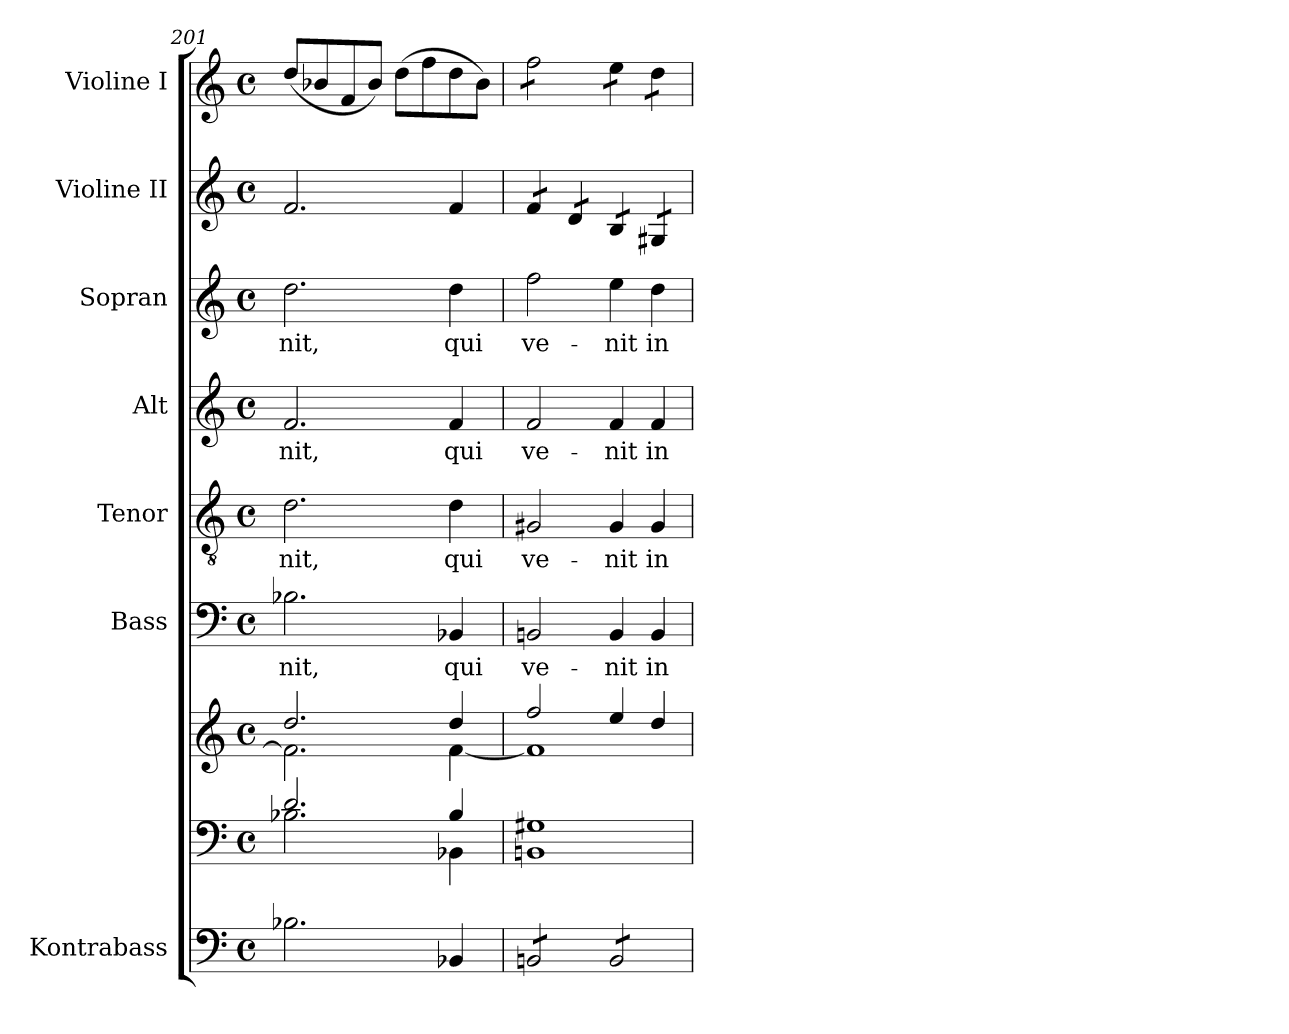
**kern	**kern	**kern	**kern	**text	**kern	**text	**kern	**text	**kern	**text	**kern	**kern
*part8	*part7	*part7	*part6	*part6	*part5	*part5	*part4	*part4	*part3	*part3	*part2	*part1
*staff9	*staff8	*staff7	*staff6	*staff6	*staff5	*staff5	*staff4	*staff4	*staff3	*staff3	*staff2	*staff1
*I"Kontrabass	*	*	*I"Bass	*	*I"Tenor	*	*I"Alt	*	*I"Sopran	*	*I"Violine II	*I"Violine I
*I'Kb.	*	*	*I'B.	*	*I'T.	*	*I'A.	*	*I'S.	*	*I'Vl. II	*I'Vl. I
*clefF4	*clefF4	*clefG2	*clefF4	*	*clefGv2	*	*clefG2	*	*clefG2	*	*clefG2	*clefG2
*ITrd7c12	*	*	*	*	*	*	*	*	*	*	*	*
*k[]	*k[]	*k[]	*k[]	*	*k[]	*	*k[]	*	*k[]	*	*k[]	*k[]
*C:	*C:	*C:	*C:	*	*C:	*	*C:	*	*C:	*	*C:	*C:
*M4/4	*M4/4	*M4/4	*M4/4	*	*M4/4	*	*M4/4	*	*M4/4	*	*M4/4	*M4/4
*met(c)	*met(c)	*met(c)	*met(c)	*	*met(c)	*	*met(c)	*	*met(c)	*	*met(c)	*met(c)
=201	=201	=201	=201	=201	=201	=201	=201	=201	=201	=201	=201	=201
*	*^	*^	*	*	*	*	*	*	*	*	*	*
!	!	!	!	!	!	!LO:LY:b	!	!LO:LY:b	!	!LO:LY:b	!	!LO:LY:b	!	!
2.BB-X\	2.d/	2.B-X\	2.dd/	2.f\]	2.B-X\	-nit,	2.d\	-nit,	2.f/	-nit,	2.dd\	-nit,	2.f/	(<8dd/L
.	.	.	.	.	.	.	.	.	.	.	.	.	.	8b-X/
.	.	.	.	.	.	.	.	.	.	.	.	.	.	8f/
.	.	.	.	.	.	.	.	.	.	.	.	.	.	8b-/J)
.	.	.	.	.	.	.	.	.	.	.	.	.	.	(>8dd\L
.	.	.	.	.	.	.	.	.	.	.	.	.	.	8ff\
!	!	!	!	!	!	!LO:LY:b	!	!LO:LY:b	!	!LO:LY:b	!	!LO:LY:b	!	!
4BBB-X/	4B-/	4BB-X\	4dd/	[<4f\	4BB-X/	qui	4d\	qui	4f/	qui	4dd\	qui	4f/	8dd\
.	.	.	.	.	.	.	.	.	.	.	.	.	.	8b-\J)
=202	=202	=202	=202	=202	=202	=202	=202	=202	=202	=202	=202	=202	=202	=202
!	!	!	!	!	!	!LO:LY:b	!	!LO:LY:b	!	!LO:LY:b	!	!LO:LY:b	!	!
*tremolo	*	*	*	*	*	*	*	*	*	*	*	*	*	*
*	*	*	*	*	*	*	*	*	*	*	*	*	*tremolo	*
*	*	*	*	*	*	*	*	*	*	*	*	*	*	*tremolo
8BBBn/L	1G#X	1BBn	2ff/	1f]	2BBn/	ve-	2G#X/	ve-	2f/	ve-	2ff\	ve-	8f/L	8ff\L
8BBBn/	.	.	.	.	.	.	.	.	.	.	.	.	8f/J	8ff\
8BBBn/	.	.	.	.	.	.	.	.	.	.	.	.	8d/L	8ff\
8BBBn/J	.	.	.	.	.	.	.	.	.	.	.	.	8d/J	8ff\J
!	!	!	!	!	!	!LO:LY:b	!	!LO:LY:b	!	!LO:LY:b	!	!LO:LY:b	!	!
8BBB/L	.	.	4ee/	.	4BB/	-nit	4G#/	-nit	4f/	-nit	4ee\	-nit	8B/L	8ee\L
8BBB/	.	.	.	.	.	.	.	.	.	.	.	.	8B/J	8ee\J
!	!	!	!	!	!	!LO:LY:b	!	!LO:LY:b	!	!LO:LY:b	!	!LO:LY:b	!	!
8BBB/	.	.	4dd/	.	4BB/	in	4G#/	in	4f/	in	4dd\	in	8G#X/L	8dd\L
8BBB/J	.	.	.	.	.	.	.	.	.	.	.	.	8G#X/J	8dd\J
*	*	*	*	*	*	*	*	*	*	*	*	*	*	*Xtremolo
*	*	*	*	*	*	*	*	*	*	*	*	*	*Xtremolo	*
*Xtremolo	*	*	*	*	*	*	*	*	*	*	*	*	*	*
*	*v	*v	*	*	*	*	*	*	*	*	*	*	*	*
*	*	*v	*v	*	*	*	*	*	*	*	*	*	*
=	=	=	=	=	=	=	=	=	=	=	=	=
*-	*-	*-	*-	*-	*-	*-	*-	*-	*-	*-	*-	*-
